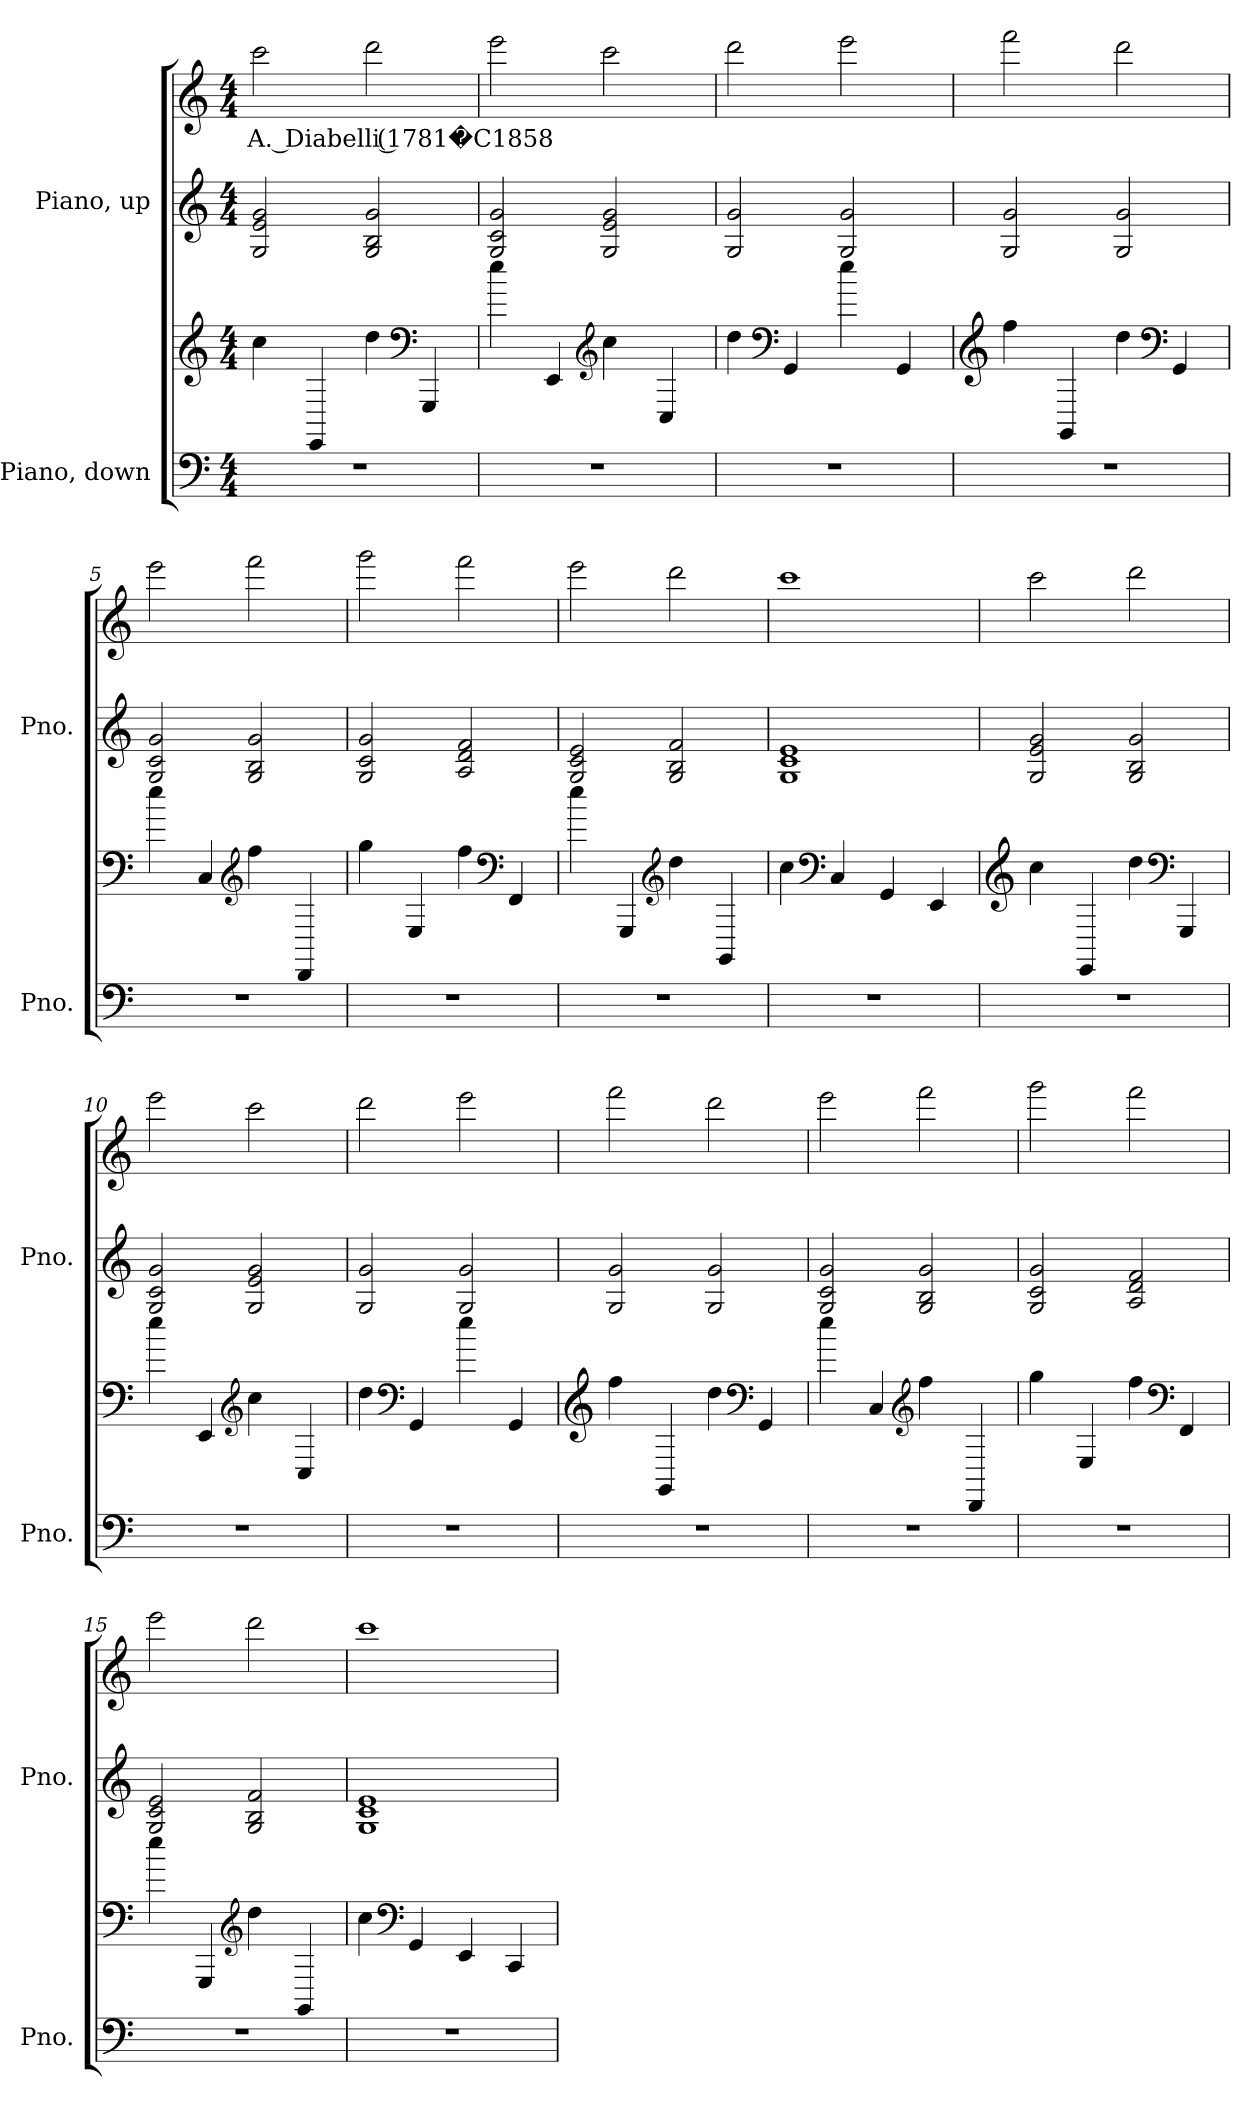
**kern	**kern	**kern	**kern	**text
*part2	*part2	*part1	*part1	*part1
*staff4	*staff3	*staff2	*staff1	*staff1
*I"Piano, down	*	*I"Piano, up	*	*
*I'Pno.	*	*I'Pno.	*	*
*clefF4	*clefG2	*clefG2	*clefG2	*
*k[]	*k[]	*k[]	*k[]	*
*M4/4	*M4/4	*M4/4	*M4/4	*
*MM110	*MM110	*MM110	*MM110	*
=1	=1	=1	=1	=1
!	!	!	!	!LO:LY:b
1r	4cc\	2G/ 2e/ 2g/	2ccc\	A. Diabelli (1781�C1858
.	4EE/	.	.	.
.	4dd\	2G/ 2B/ 2g/	2ddd\	.
*	*clefF4	*	*	*
.	4GGG/	.	.	.
=2	=2	=2	=2	=2
1r	4ee\	2G/ 2c/ 2g/	2eee\	.
.	4EE/	.	.	.
*	*clefG2	*	*	*
.	4cc\	2G/ 2e/ 2g/	2ccc\	.
.	4C/	.	.	.
=3	=3	=3	=3	=3
1r	4dd\	2G/ 2g/	2ddd\	.
*	*clefF4	*	*	*
.	4GG/	.	.	.
.	4ee\	2G/ 2g/	2eee\	.
.	4GG/	.	.	.
!!LO:LB:g=z
=4	=4	=4	=4	=4
*	*clefG2	*	*	*
1r	4ff\	2G/ 2g/	2fff\	.
.	4GG/	.	.	.
.	4dd\	2G/ 2g/	2ddd\	.
*	*clefF4	*	*	*
.	4GG/	.	.	.
=5	=5	=5	=5	=5
1r	4ee\	2G/ 2c/ 2g/	2eee\	.
.	4C/	.	.	.
*	*clefG2	*	*	*
.	4ff\	2G/ 2B/ 2g/	2fff\	.
.	4DD/	.	.	.
=6	=6	=6	=6	=6
1r	4gg\	2G/ 2c/ 2g/	2ggg\	.
.	4E/	.	.	.
.	4ff\	2A/ 2d/ 2f/	2fff\	.
*	*clefF4	*	*	*
.	4FF/	.	.	.
=7	=7	=7	=7	=7
1r	4ee\	2G/ 2c/ 2e/	2eee\	.
.	4GGG/	.	.	.
*	*clefG2	*	*	*
.	4dd\	2G/ 2B/ 2f/	2ddd\	.
.	4GG/	.	.	.
=8	=8	=8	=8	=8
1r	4cc\	1G 1c 1e	1ccc	.
*	*clefF4	*	*	*
.	4C/	.	.	.
.	4GG/	.	.	.
.	4EE/	.	.	.
=9	=9	=9	=9	=9
*	*clefG2	*	*	*
1r	4cc\	2G/ 2e/ 2g/	2ccc\	.
.	4EE/	.	.	.
.	4dd\	2G/ 2B/ 2g/	2ddd\	.
*	*clefF4	*	*	*
.	4GGG/	.	.	.
!!LO:LB:g=z
=10	=10	=10	=10	=10
1r	4ee\	2G/ 2c/ 2g/	2eee\	.
.	4EE/	.	.	.
*	*clefG2	*	*	*
.	4cc\	2G/ 2e/ 2g/	2ccc\	.
.	4C/	.	.	.
=11	=11	=11	=11	=11
1r	4dd\	2G/ 2g/	2ddd\	.
*	*clefF4	*	*	*
.	4GG/	.	.	.
.	4ee\	2G/ 2g/	2eee\	.
.	4GG/	.	.	.
=12	=12	=12	=12	=12
*	*clefG2	*	*	*
1r	4ff\	2G/ 2g/	2fff\	.
.	4GG/	.	.	.
.	4dd\	2G/ 2g/	2ddd\	.
*	*clefF4	*	*	*
.	4GG/	.	.	.
=13	=13	=13	=13	=13
1r	4ee\	2G/ 2c/ 2g/	2eee\	.
.	4C/	.	.	.
*	*clefG2	*	*	*
.	4ff\	2G/ 2B/ 2g/	2fff\	.
.	4DD/	.	.	.
=14	=14	=14	=14	=14
1r	4gg\	2G/ 2c/ 2g/	2ggg\	.
.	4E/	.	.	.
.	4ff\	2A/ 2d/ 2f/	2fff\	.
*	*clefF4	*	*	*
.	4FF/	.	.	.
=15	=15	=15	=15	=15
1r	4ee\	2G/ 2c/ 2e/	2eee\	.
.	4GGG/	.	.	.
*	*clefG2	*	*	*
.	4dd\	2G/ 2B/ 2f/	2ddd\	.
.	4GG/	.	.	.
!!LO:PB:g=z
=16	=16	=16	=16	=16
1r	4cc\	1G 1c 1e	1ccc	.
*	*clefF4	*	*	*
.	4GG/	.	.	.
.	4EE/	.	.	.
.	4CC/	.	.	.
=	=	=	=	=
*-	*-	*-	*-	*-
